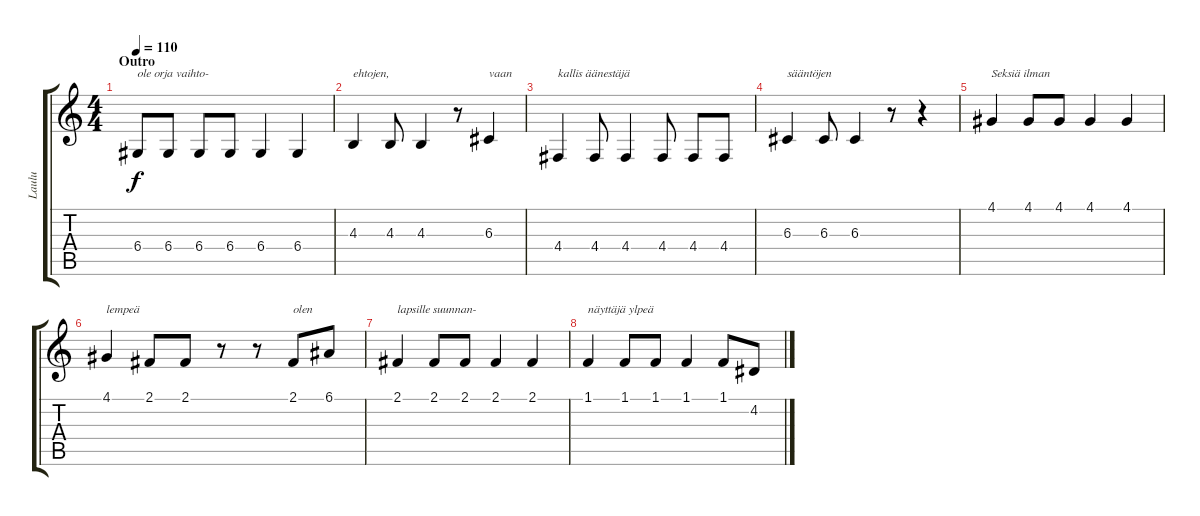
\track ("Laulu" "Laulu") {instrument violin}
\staff {score tabs}
\tuning (E4 B3 G3 D3 A2 E2) {hide}
\ts (4 4)
\section ("" "Outro")
\tempo 110
\clef g2
\ks c
6.4.8{txt "ole orja vaihto-" dy f} 6.4.8 6.4.8 6.4.8 6.4.4 6.4.4 |
4.3.4{txt "ehtojen,"} 4.3.8 4.3.4 r.8 6.3.4{txt "vaan"} |
4.4.4{txt "kallis äänestäjä"} 4.4.8 4.4.4 4.4.8 4.4.8 4.4.8 |
6.3.4{txt "sääntöjen"} 6.3.8 6.3.4 r.8 r.4 |
4.1.4{txt "Seksiä ilman"} 4.1.8 4.1.8 4.1.4 4.1.4 |
4.1.4{txt "lempeä"} 2.1.8 2.1.8 r.8 r.8 2.1.8{txt "olen"} 6.1.8 |
2.1.4{txt "lapsille suunnan-"} 2.1.8 2.1.8 2.1.4 2.1.4 |
1.1.4{txt "näyttäjä ylpeä"} 1.1.8 1.1.8 1.1.4 1.1.8 4.2.8
